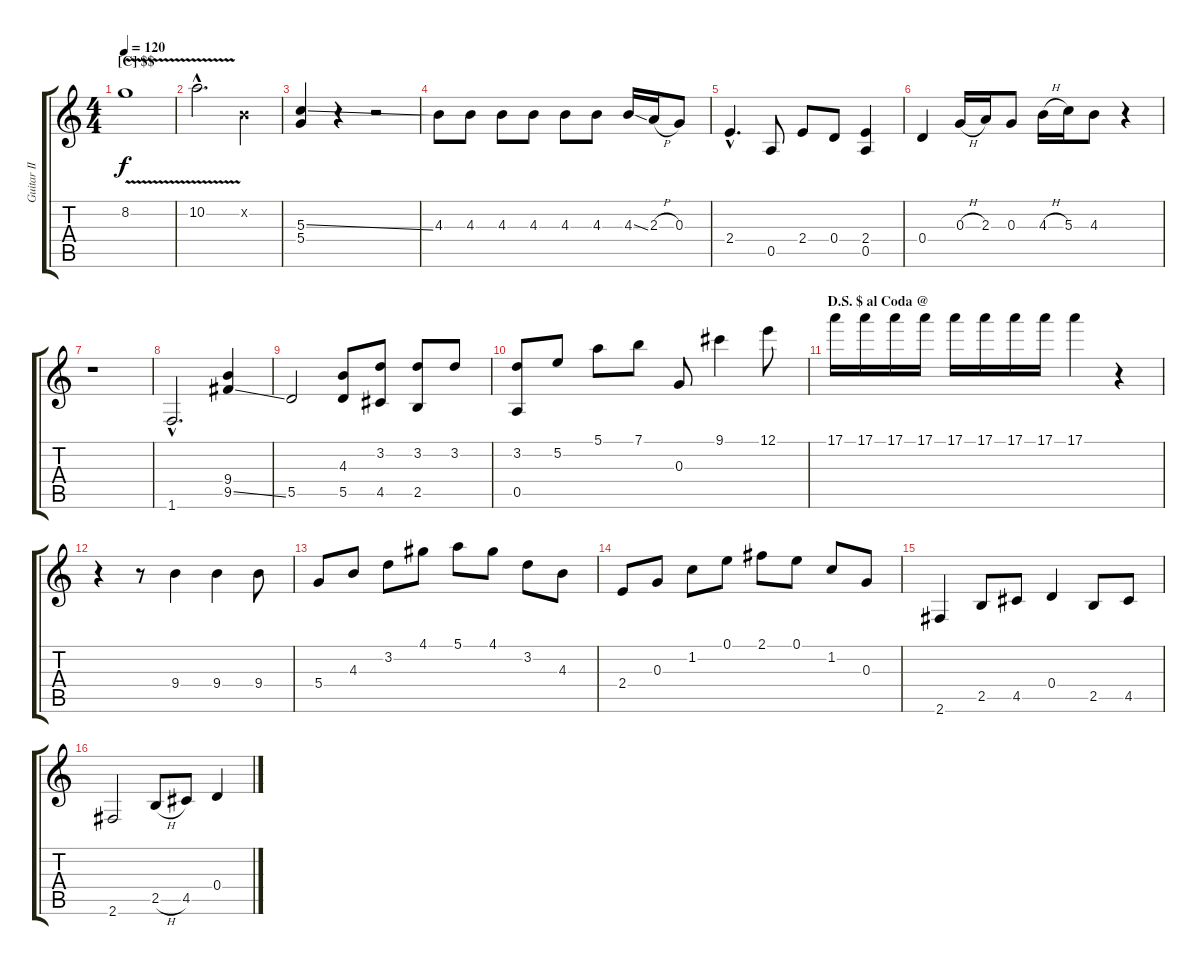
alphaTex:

\track ("Guitar II" "Guitar II") {instrument electricguitarclean}
\staff {score tabs}
\tuning (E4 B3 G3 D3 A2 E2) {hide}
\ts (4 4)
\section ("" "[C] $$")
\tempo 120
\clef g2
\ks c
8.2{v}.1{dy f} |
10.2{v hac}.2{d} 0.2{x}.4 |
(5.3{ss} 5.4).4 r.4 r.2 |
4.3.8 4.3.8 4.3.8 4.3.8 4.3.8 4.3.8 4.3{ss}.16 2.3{h}.16 0.3.8 |
2.4{hac}.4{d} 0.5.8 2.4.8 0.4.8 (2.4 0.5).4 |
0.4.4 0.3{h}.16 2.3.16 0.3.8 4.3{h}.16 5.3.16 4.3.8 r.4 |
r.1 |
1.6{hac}.2{d} (9.4 9.5{ss}).4 |
5.5.2 (4.3 5.5).8 (3.2 4.5).8 (3.2 2.5).8 3.2.8 |
(3.2 0.5).8 5.2.8 5.1.8 7.1.8 0.3.8 9.1.4 12.1.8 |
\section ("" "D.S. $ al Coda @")
17.1.16 17.1.16 17.1.16 17.1.16 17.1.16 17.1.16 17.1.16 17.1.16 17.1.4 r.4 |
r.4 r.8 9.4.4 9.4.4 9.4.8 |
5.4.8 4.3.8 3.2.8 4.1.8 5.1.8 4.1.8 3.2.8 4.3.8 |
2.4.8 0.3.8 1.2.8 0.1.8 2.1.8 0.1.8 1.2.8 0.3.8 |
2.6.4 2.5.8 4.5.8 0.4.4 2.5.8 4.5.8 |
2.6.2 2.5{h}.8 4.5.8 0.4.4
